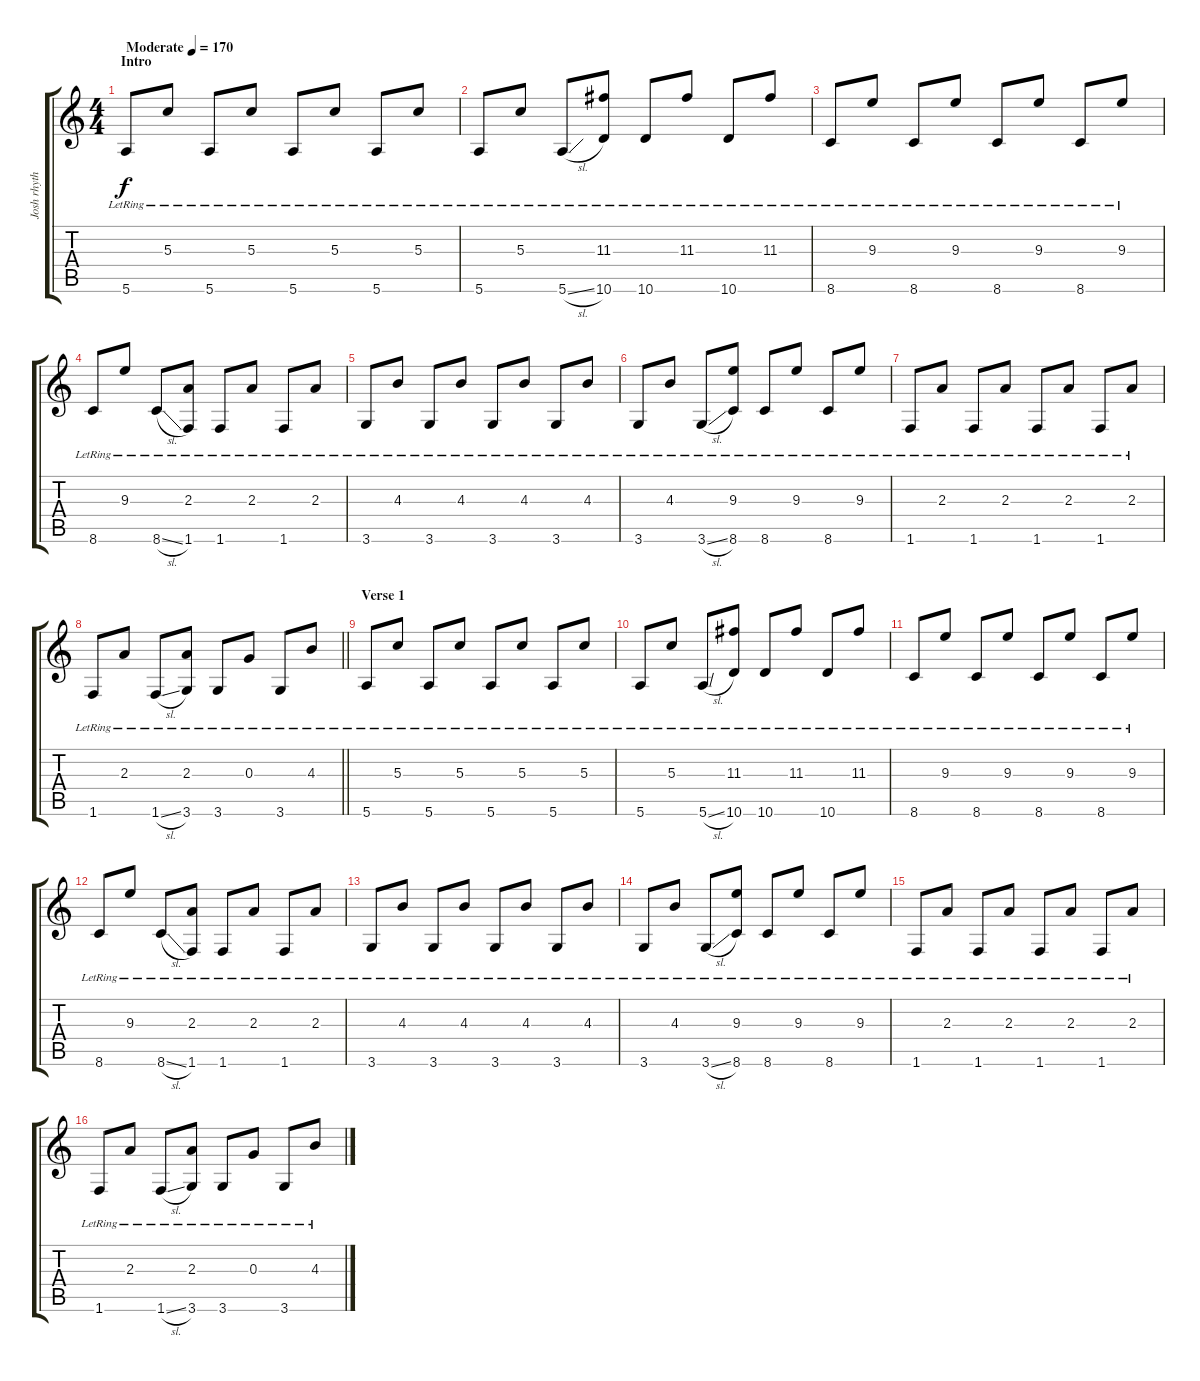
\track ("Josh rhythm" "Josh rhyth") {instrument electricguitarjazz}
\staff {score tabs}
\tuning (E4 B3 G3 D3 A2 E2) {hide}
\ts (4 4)
\section ("" "Intro")
\tempo (170 "Moderate")
\clef g2
\ks c
5.6{lr}.8{dy f instrument electricguitarjazz} 5.3{lr}.8 5.6{lr}.8 5.3{lr}.8 5.6{lr}.8 5.3{lr}.8 5.6{lr}.8 5.3{lr}.8 |
5.6{lr}.8 5.3{lr}.8 5.6{sl lr}.8 (11.3{lr} 10.6{lr}).8 10.6{lr}.8 11.3{lr}.8 10.6{lr}.8 11.3{lr}.8 |
8.6{lr}.8 9.3{lr}.8 8.6{lr}.8 9.3{lr}.8 8.6{lr}.8 9.3{lr}.8 8.6{lr}.8 9.3{lr}.8 |
8.6{lr}.8 9.3{lr}.8 8.6{sl lr}.8 (2.3{lr} 1.6{lr}).8 1.6{lr}.8 2.3{lr}.8 1.6{lr}.8 2.3{lr}.8 |
3.6{lr}.8 4.3{lr}.8 3.6{lr}.8 4.3{lr}.8 3.6{lr}.8 4.3{lr}.8 3.6{lr}.8 4.3{lr}.8 |
3.6{lr}.8 4.3{lr}.8 3.6{sl lr}.8 (9.3{lr} 8.6).8 8.6{lr}.8 9.3{lr}.8 8.6{lr}.8 9.3{lr}.8 |
1.6{lr}.8 2.3{lr}.8 1.6{lr}.8 2.3{lr}.8 1.6{lr}.8 2.3{lr}.8 1.6{lr}.8 2.3{lr}.8 |
\barLineRight lightlight
1.6{lr}.8 2.3{lr}.8 1.6{sl lr}.8 (2.3{lr} 3.6{lr}).8 3.6{lr}.8 0.3{lr}.8 3.6{lr}.8 4.3{lr}.8 |
\section ("" "Verse 1")
5.6{lr}.8 5.3{lr}.8 5.6{lr}.8 5.3{lr}.8 5.6{lr}.8 5.3{lr}.8 5.6{lr}.8 5.3{lr}.8 |
5.6{lr}.8 5.3{lr}.8 5.6{sl lr}.8 (11.3{lr} 10.6{lr}).8 10.6{lr}.8 11.3{lr}.8 10.6{lr}.8 11.3{lr}.8 |
8.6{lr}.8 9.3{lr}.8 8.6{lr}.8 9.3{lr}.8 8.6{lr}.8 9.3{lr}.8 8.6{lr}.8 9.3{lr}.8 |
8.6{lr}.8 9.3{lr}.8 8.6{sl lr}.8 (2.3{lr} 1.6{lr}).8 1.6{lr}.8 2.3{lr}.8 1.6{lr}.8 2.3{lr}.8 |
3.6{lr}.8 4.3{lr}.8 3.6{lr}.8 4.3{lr}.8 3.6{lr}.8 4.3{lr}.8 3.6{lr}.8 4.3{lr}.8 |
3.6{lr}.8 4.3{lr}.8 3.6{sl lr}.8 (9.3{lr} 8.6).8 8.6{lr}.8 9.3{lr}.8 8.6{lr}.8 9.3{lr}.8 |
1.6{lr}.8 2.3{lr}.8 1.6{lr}.8 2.3{lr}.8 1.6{lr}.8 2.3{lr}.8 1.6{lr}.8 2.3{lr}.8 |
1.6{lr}.8 2.3{lr}.8 1.6{sl lr}.8 (2.3{lr} 3.6{lr}).8 3.6{lr}.8 0.3{lr}.8 3.6{lr}.8 4.3{lr}.8
